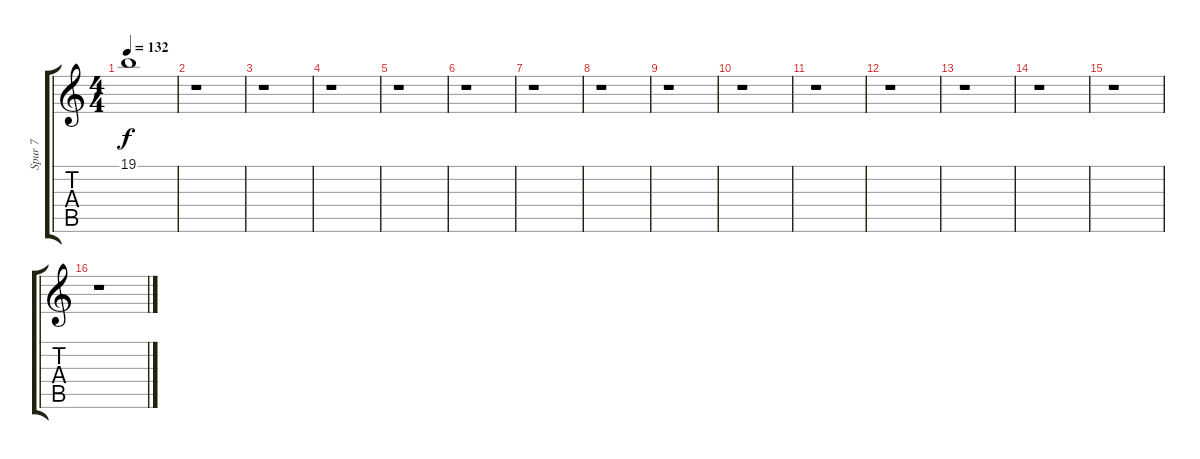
\track ("Spur 7" "Spur 7") {instrument drawbarorgan}
\staff {score tabs}
\tuning (E4 B3 G3 D3 A2 E2) {hide}
\ts (4 4)
\tempo 132
\clef g2
\ks c
19.1{t}.1{dy f} |
r.1 |
r.1 |
r.1 |
r.1 |
r.1 |
r.1 |
r.1 |
r.1 |
r.1 |
r.1 |
r.1 |
r.1 |
r.1 |
r.1 |
r.1
